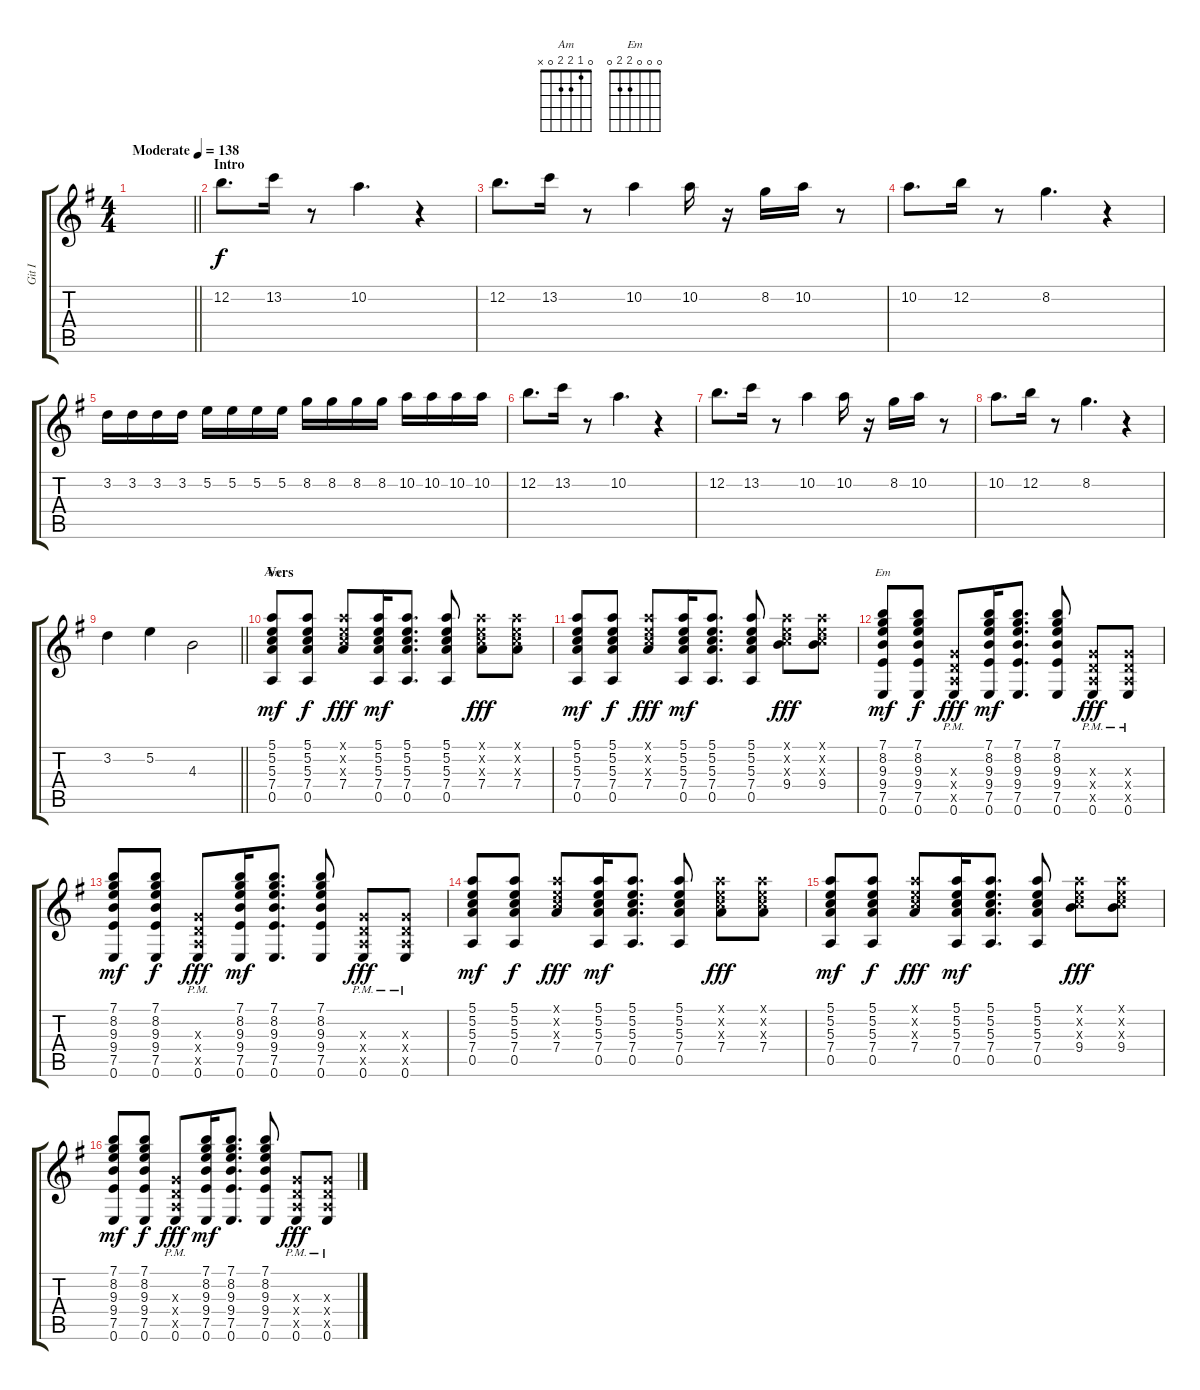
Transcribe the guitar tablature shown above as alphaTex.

\track ("Git I" "Git I") {instrument overdrivenguitar}
\staff {score tabs}
\tuning (E4 B3 G3 D3 A2 E2) {hide}
\chord ("Am" 0 1 2 2 0 x)
\chord ("Em" 0 0 0 2 2 0)
\ts (4 4)
\tempo (138 "Moderate")
\clef g2
\barLineRight lightlight
\ks g
|
\section ("" "Intro")
12.2.8{d} 13.2.16 r.8 10.2.4{d} r.4 |
12.2.8{d} 13.2.16 r.8 10.2.4 10.2.16 r.16 8.2.16 10.2.16 r.8 |
10.2.8{d} 12.2.16 r.8 8.2.4{d} r.4 |
3.2.16 3.2.16 3.2.16 3.2.16 5.2.16 5.2.16 5.2.16 5.2.16 8.2.16 8.2.16 8.2.16 8.2.16 10.2.16 10.2.16 10.2.16 10.2.16 |
12.2.8{d} 13.2.16 r.8 10.2.4{d} r.4 |
12.2.8{d} 13.2.16 r.8 10.2.4 10.2.16 r.16 8.2.16 10.2.16 r.8 |
10.2.8{d} 12.2.16 r.8 8.2.4{d} r.4 |
\barLineRight lightlight
3.2.4 5.2.4 4.3.2 |
\section ("" "Vers")
(5.1 5.2 5.3 7.4 0.5).8{ch "Am" dy mf volume 11} (5.1 5.2 5.3 7.4 0.5).8{dy f} (5.1{x} 5.2{x} 5.3{x} 7.4).8{dy fff} (5.1 5.2 5.3 7.4 0.5).16{dy mf} (5.1 5.2 5.3 7.4 0.5).8{d} (5.1 5.2 5.3 7.4 0.5).8 (5.1{x} 5.2{x} 5.3{x} 7.4).8{dy fff} (5.1{x} 5.2{x} 5.3{x} 7.4).8 |
(5.1 5.2 5.3 7.4 0.5).8{dy mf} (5.1 5.2 5.3 7.4 0.5).8{dy f} (5.1{x} 5.2{x} 5.3{x} 7.4).8{dy fff} (5.1 5.2 5.3 7.4 0.5).16{dy mf} (5.1 5.2 5.3 7.4 0.5).8{d} (5.1 5.2 5.3 7.4 0.5).8 (5.1{x} 5.2{x} 5.3{x} 9.4).8{dy fff} (5.1{x} 5.2{x} 5.3{x} 9.4).8 |
(7.1 8.2 9.3 9.4 7.5 0.6).8{ch "Em" dy mf} (7.1 8.2 9.3 9.4 7.5 0.6).8{dy f} (0.3{x} 0.4{x} 0.5{pm x} 0.6).8{dy fff} (7.1 8.2 9.3 9.4 7.5 0.6).16{dy mf} (7.1 8.2 9.3 9.4 7.5 0.6).8{d} (7.1 8.2 9.3 9.4 7.5 0.6).8 (0.3{x} 0.4{x} 0.5{pm x} 0.6).8{dy fff} (0.3{x} 0.4{x} 0.5{pm x} 0.6).8 |
(7.1 8.2 9.3 9.4 7.5 0.6).8{dy mf} (7.1 8.2 9.3 9.4 7.5 0.6).8{dy f} (0.3{x} 0.4{x} 0.5{pm x} 0.6).8{dy fff} (7.1 8.2 9.3 9.4 7.5 0.6).16{dy mf} (7.1 8.2 9.3 9.4 7.5 0.6).8{d} (7.1 8.2 9.3 9.4 7.5 0.6).8 (0.3{x} 0.4{x} 0.5{pm x} 0.6).8{dy fff} (0.3{x} 0.4{x} 0.5{pm x} 0.6).8 |
(5.1 5.2 5.3 7.4 0.5).8{dy mf} (5.1 5.2 5.3 7.4 0.5).8{dy f} (5.1{x} 5.2{x} 5.3{x} 7.4).8{dy fff} (5.1 5.2 5.3 7.4 0.5).16{dy mf} (5.1 5.2 5.3 7.4 0.5).8{d} (5.1 5.2 5.3 7.4 0.5).8 (5.1{x} 5.2{x} 5.3{x} 7.4).8{dy fff} (5.1{x} 5.2{x} 5.3{x} 7.4).8 |
(5.1 5.2 5.3 7.4 0.5).8{dy mf} (5.1 5.2 5.3 7.4 0.5).8{dy f} (5.1{x} 5.2{x} 5.3{x} 7.4).8{dy fff} (5.1 5.2 5.3 7.4 0.5).16{dy mf} (5.1 5.2 5.3 7.4 0.5).8{d} (5.1 5.2 5.3 7.4 0.5).8 (5.1{x} 5.2{x} 5.3{x} 9.4).8{dy fff} (5.1{x} 5.2{x} 5.3{x} 9.4).8 |
(7.1 8.2 9.3 9.4 7.5 0.6).8{dy mf} (7.1 8.2 9.3 9.4 7.5 0.6).8{dy f} (0.3{x} 0.4{x} 0.5{pm x} 0.6).8{dy fff} (7.1 8.2 9.3 9.4 7.5 0.6).16{dy mf} (7.1 8.2 9.3 9.4 7.5 0.6).8{d} (7.1 8.2 9.3 9.4 7.5 0.6).8 (0.3{x} 0.4{x} 0.5{pm x} 0.6).8{dy fff} (0.3{x} 0.4{x} 0.5{pm x} 0.6).8
